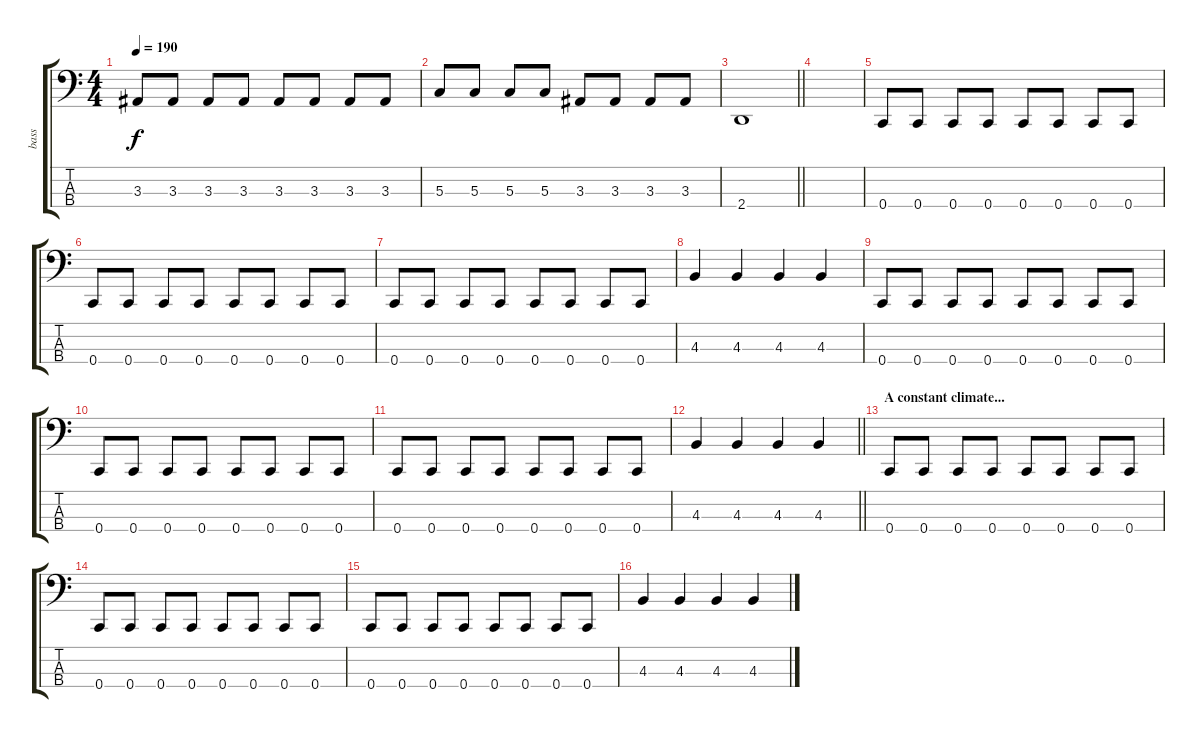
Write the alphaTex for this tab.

\track ("bass" "bass") {instrument electricbassfinger}
\staff {score tabs}
\tuning (F2 C2 G1 C1) {hide}
\ts (4 4)
\tempo 190
\clef f4
\ks c
3.3.8{dy f} 3.3.8 3.3.8 3.3.8 3.3.8 3.3.8 3.3.8 3.3.8 |
5.3.8 5.3.8 5.3.8 5.3.8 3.3.8 3.3.8 3.3.8 3.3.8 |
\barLineRight lightlight
2.4.1 |
|
0.4.8 0.4.8 0.4.8 0.4.8 0.4.8 0.4.8 0.4.8 0.4.8 |
0.4.8 0.4.8 0.4.8 0.4.8 0.4.8 0.4.8 0.4.8 0.4.8 |
0.4.8 0.4.8 0.4.8 0.4.8 0.4.8 0.4.8 0.4.8 0.4.8 |
4.3.4 4.3.4 4.3.4 4.3.4 |
0.4.8 0.4.8 0.4.8 0.4.8 0.4.8 0.4.8 0.4.8 0.4.8 |
0.4.8 0.4.8 0.4.8 0.4.8 0.4.8 0.4.8 0.4.8 0.4.8 |
0.4.8 0.4.8 0.4.8 0.4.8 0.4.8 0.4.8 0.4.8 0.4.8 |
\barLineRight lightlight
4.3.4 4.3.4 4.3.4 4.3.4 |
\section ("" "A constant climate...")
0.4.8 0.4.8 0.4.8 0.4.8 0.4.8 0.4.8 0.4.8 0.4.8 |
0.4.8 0.4.8 0.4.8 0.4.8 0.4.8 0.4.8 0.4.8 0.4.8 |
0.4.8 0.4.8 0.4.8 0.4.8 0.4.8 0.4.8 0.4.8 0.4.8 |
4.3.4 4.3.4 4.3.4 4.3.4
